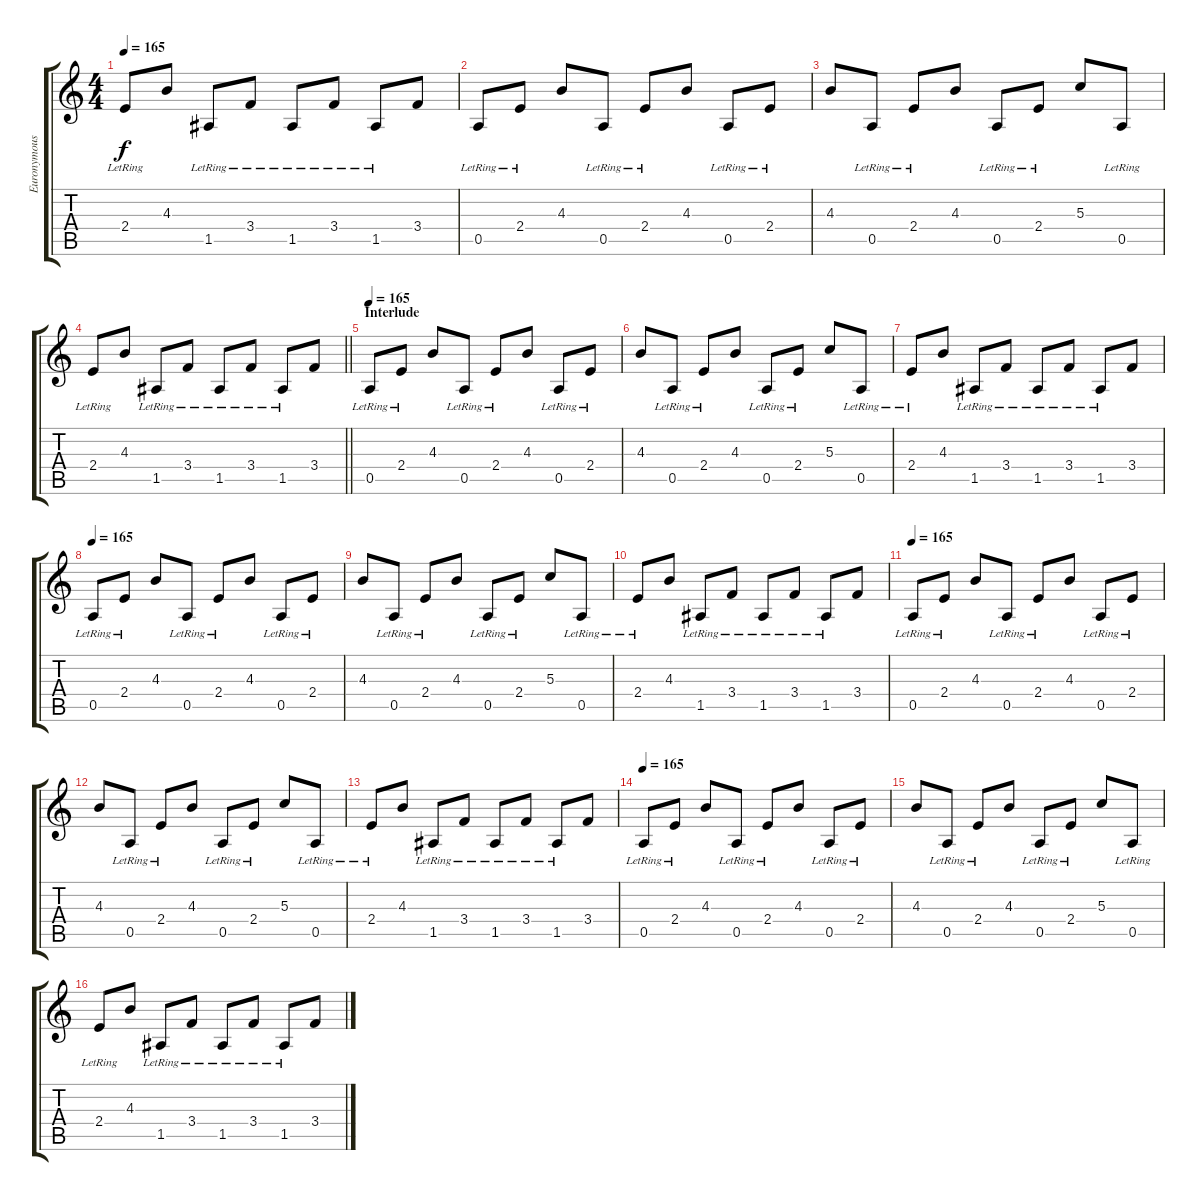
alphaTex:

\track ("Euronymous" "Euronymous") {instrument distortionguitar}
\staff {score tabs}
\tuning (E4 B3 G3 D3 A2 E2) {hide}
\ts (4 4)
\tempo 165
\clef g2
\ks c
2.4{lr}.8{dy f} 4.3.8 1.5{lr}.8 3.4{lr}.8 1.5{lr}.8 3.4{lr}.8 1.5{lr}.8 3.4.8 |
0.5{lr}.8 2.4{lr}.8 4.3.8 0.5{lr}.8 2.4{lr}.8 4.3.8 0.5{lr}.8 2.4{lr}.8 |
4.3.8 0.5{lr}.8 2.4{lr}.8 4.3.8 0.5{lr}.8 2.4{lr}.8 5.3.8 0.5{lr}.8 |
\barLineRight lightlight
2.4{lr}.8 4.3.8 1.5{lr}.8 3.4{lr}.8 1.5{lr}.8 3.4{lr}.8 1.5{lr}.8 3.4.8 |
\section ("" "Interlude")
\tempo 165
0.5{lr}.8 2.4{lr}.8 4.3.8 0.5{lr}.8 2.4{lr}.8 4.3.8 0.5{lr}.8 2.4{lr}.8 |
4.3.8 0.5{lr}.8 2.4{lr}.8 4.3.8 0.5{lr}.8 2.4{lr}.8 5.3.8 0.5{lr}.8 |
2.4{lr}.8 4.3.8 1.5{lr}.8 3.4{lr}.8 1.5{lr}.8 3.4{lr}.8 1.5{lr}.8 3.4.8 |
\tempo 165
0.5{lr}.8 2.4{lr}.8 4.3.8 0.5{lr}.8 2.4{lr}.8 4.3.8 0.5{lr}.8 2.4{lr}.8 |
4.3.8 0.5{lr}.8 2.4{lr}.8 4.3.8 0.5{lr}.8 2.4{lr}.8 5.3.8 0.5{lr}.8 |
2.4{lr}.8 4.3.8 1.5{lr}.8 3.4{lr}.8 1.5{lr}.8 3.4{lr}.8 1.5{lr}.8 3.4.8 |
\tempo 165
0.5{lr}.8 2.4{lr}.8 4.3.8 0.5{lr}.8 2.4{lr}.8 4.3.8 0.5{lr}.8 2.4{lr}.8 |
4.3.8 0.5{lr}.8 2.4{lr}.8 4.3.8 0.5{lr}.8 2.4{lr}.8 5.3.8 0.5{lr}.8 |
2.4{lr}.8 4.3.8 1.5{lr}.8 3.4{lr}.8 1.5{lr}.8 3.4{lr}.8 1.5{lr}.8 3.4.8 |
\tempo 165
0.5{lr}.8 2.4{lr}.8 4.3.8 0.5{lr}.8 2.4{lr}.8 4.3.8 0.5{lr}.8 2.4{lr}.8 |
4.3.8 0.5{lr}.8 2.4{lr}.8 4.3.8 0.5{lr}.8 2.4{lr}.8 5.3.8 0.5{lr}.8 |
2.4{lr}.8 4.3.8 1.5{lr}.8 3.4{lr}.8 1.5{lr}.8 3.4{lr}.8 1.5{lr}.8 3.4.8
